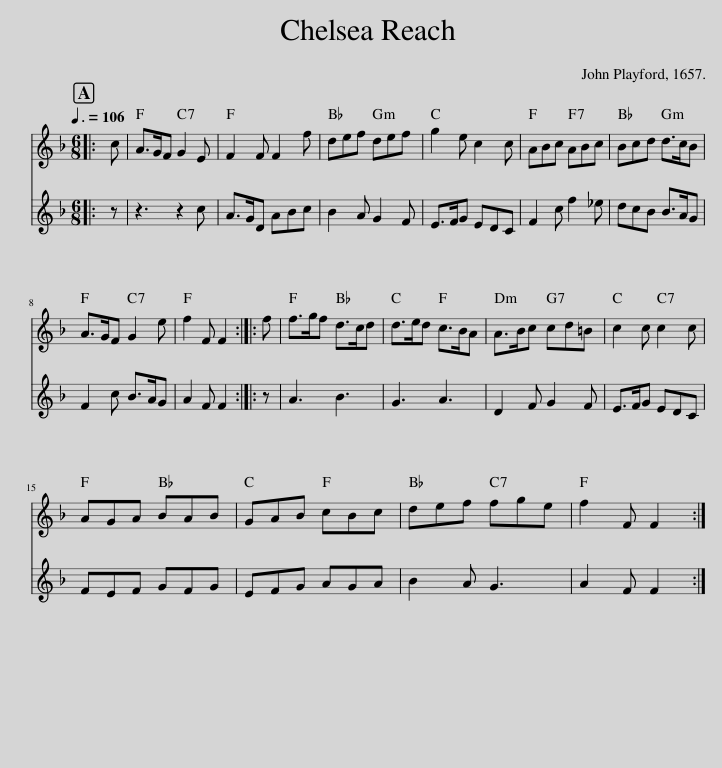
X:1
%%score 1 2
L:1/8
Q:3/8=106
M:6/8
I:linebreak $
K:F
V:1 treble
V:2 treble
V:1
|: c | A>GF G2 E | F2 F F2 f | def def | g2 e c2 c | %5
 ABc ABc | Bcd d>cB |$ A>GF G2 e | f2 F F2 :: f | %10
 f>gf d>cd | d>ed c>BA | A>Bc cd=B | c2 c c2 c |$ AGA BAB | %15
 GAB cBc | def fge | f2 F F2 :| %18
V:2
|: z | z3 z2 c | A>GD ABc | B2 A G2 F | E>FG EDC | %5
 F2 c f2 _e | dcB B>AG |$ F2 c B>AG | A2 F F2 :: z | %10
 A3 B3 | G3 A3 | D2 F G2 F | E>FG EDC |$ FEF GFG | %15
 EFG AGA | B2 A G3 | A2 F F2 :| %18
